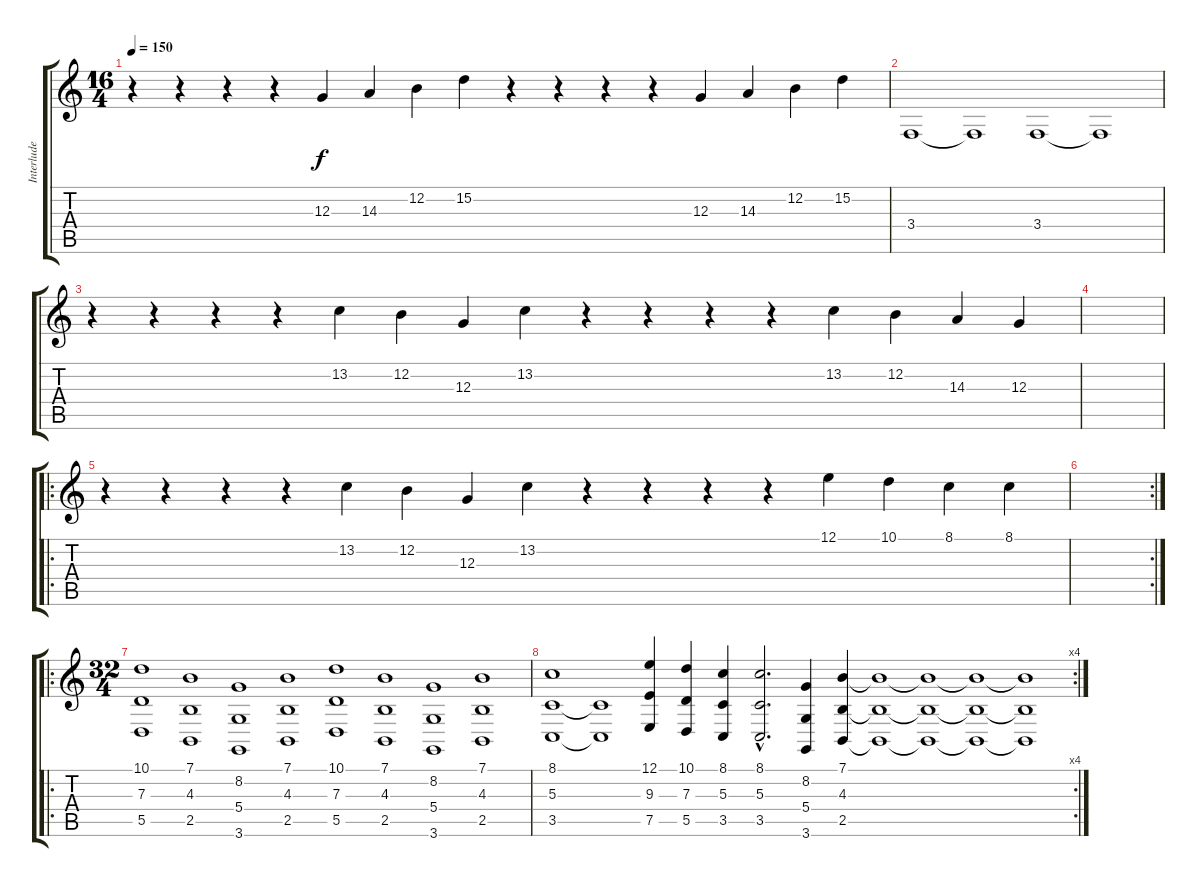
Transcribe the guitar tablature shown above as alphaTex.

\track ("Interlude" "Interlude") {instrument choiraahs}
\staff {score tabs}
\tuning (E4 B3 G3 D3 A2 E2) {hide}
\ts (16 4)
\tempo 150
\clef g2
\ks c
r.4{dy f} r.4 r.4 r.4 12.3.4 14.3.4 12.2.4 15.2.4 r.4 r.4 r.4 r.4 12.3.4 14.3.4 12.2.4 15.2.4 |
3.4.1 3.4{t}.1 3.4.1 3.4{t}.1 |
r.4 r.4 r.4 r.4 13.2.4 12.2.4 12.3.4 13.2.4 r.4 r.4 r.4 r.4 13.2.4 12.2.4 14.3.4 12.3.4 |
|
\ro
r.4 r.4 r.4 r.4 13.2.4 12.2.4 12.3.4 13.2.4 r.4 r.4 r.4 r.4 12.1.4 10.1.4 8.1.4 8.1.4 |
\rc 2
|
\ro
\ts (32 4)
(10.1 7.3 5.5).1 (7.1 4.3 2.5).1 (8.2 5.4 3.6).1 (7.1 4.3 2.5).1 (10.1 7.3 5.5).1 (7.1 4.3 2.5).1 (8.2 5.4 3.6).1 (7.1 4.3 2.5).1 |
\rc 4
(8.1 5.3 3.5).1 (5.3{t} 3.5{t}).1 (12.1 9.3 7.5).4 (10.1 7.3 5.5).4 (8.1 5.3 3.5).4 (8.1{hac} 5.3{hac} 3.5{hac}).2{d} (8.2 5.4 3.6).4 (7.1 4.3 2.5).4 (7.1{t} 4.3{t} 2.5{t}).1 (7.1{t} 4.3{t} 2.5{t}).1 (7.1{t} 4.3{t} 2.5{t}).1 (7.1{t} 4.3{t} 2.5{t}).1
